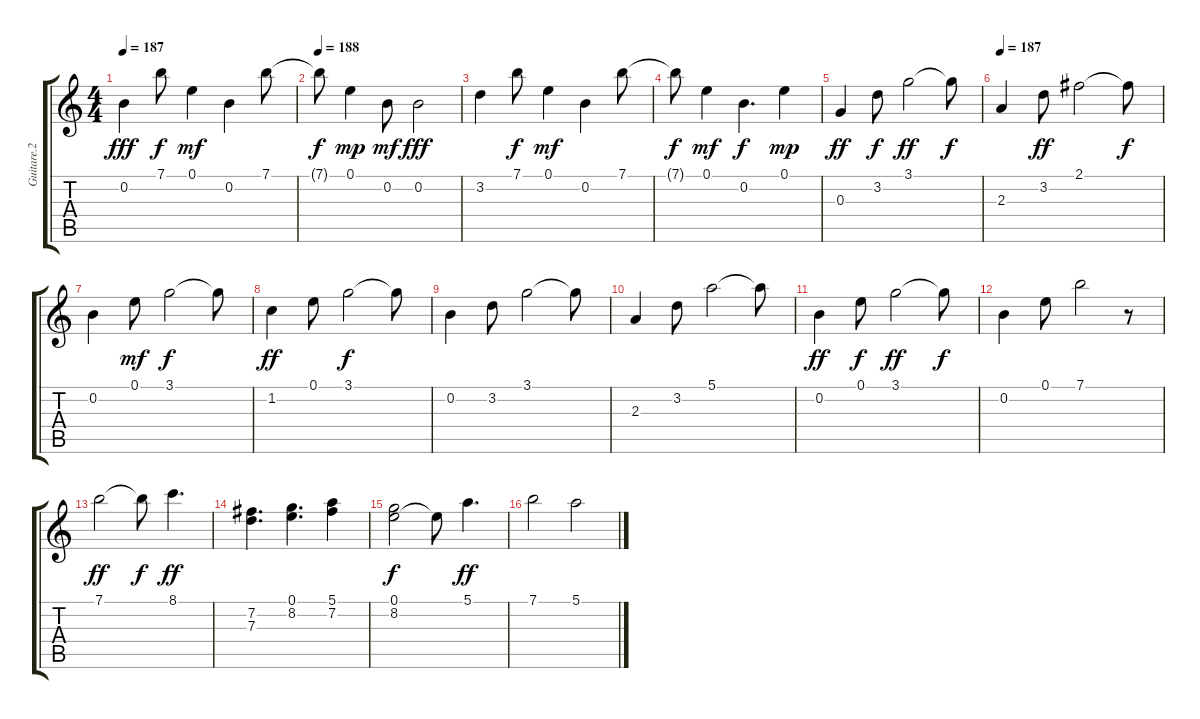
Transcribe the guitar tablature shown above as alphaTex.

\track ("Guitare.2           " "Guitare.2 ") {instrument acousticguitarnylon}
\staff {score tabs}
\tuning (E4 B3 G3 D3 A2 E2) {hide}
\ts (4 4)
\tempo 187
\clef g2
\ks c
0.2.4{dy fff} 7.1.8{dy f} 0.1.4{dy mf} 0.2.4 7.1.8 |
\tempo 188
7.1{t}.8{dy f} 0.1.4{dy mp} 0.2.8{dy mf} 0.2.2{dy fff} |
3.2.4 7.1.8{dy f} 0.1.4{dy mf} 0.2.4 7.1.8 |
7.1{t}.8{dy f} 0.1.4{dy mf} 0.2.4{d dy f} 0.1.4{dy mp} |
0.3.4{dy ff} 3.2.8{dy f} 3.1.2{dy ff} 3.1{t}.8{dy f} |
\tempo 187
2.3.4 3.2.8{dy ff} 2.1.2 2.1{t}.8{dy f} |
0.2.4 0.1.8{dy mf} 3.1.2{dy f} 3.1{t}.8 |
1.2.4{dy ff} 0.1.8 3.1.2{dy f} 3.1{t}.8 |
0.2.4 3.2.8 3.1.2 3.1{t}.8 |
2.3.4 3.2.8 5.1.2 5.1{t}.8 |
0.2.4{dy ff} 0.1.8{dy f} 3.1.2{dy ff} 3.1{t}.8{dy f} |
0.2.4 0.1.8 7.1.2 r.8 |
7.1.2{dy ff} 7.1{t}.8{dy f} 8.1.4{d dy ff} |
(7.2 7.3).4{d} (0.1 8.2).4{d} (5.1 7.2).4 |
(0.1 8.2).2{dy f} 0.1{t}.8 5.1.4{d dy ff} |
7.1.2 5.1.2
